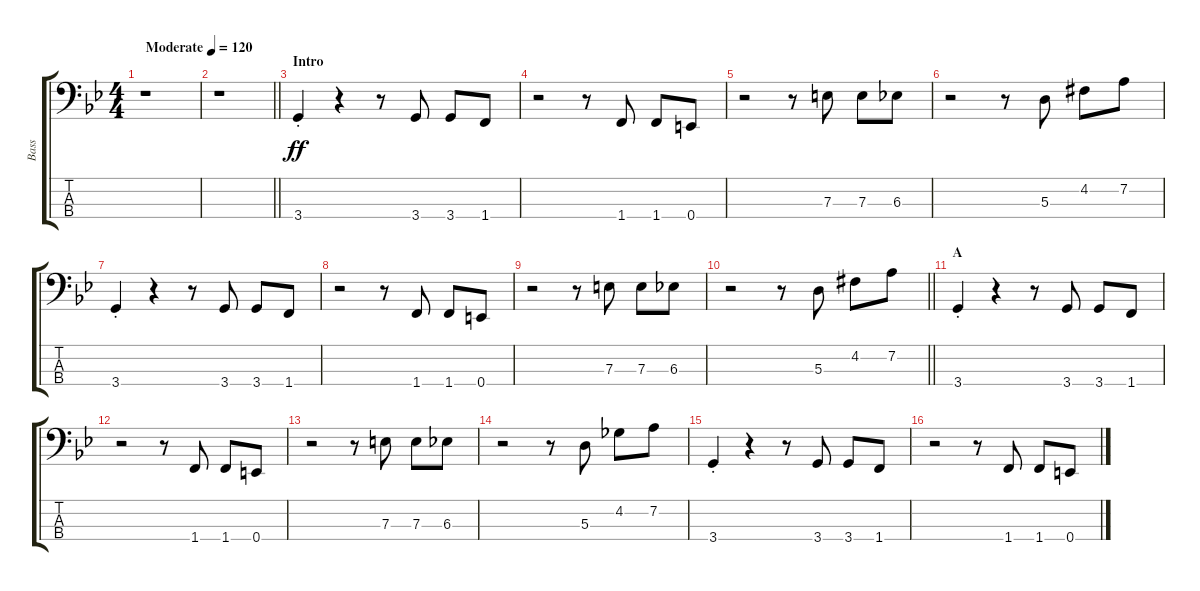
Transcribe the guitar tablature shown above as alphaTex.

\track ("Bass" "Bass") {instrument electricbasspick}
\staff {score tabs}
\tuning (G2 D2 A1 E1) {hide}
\ts (4 4)
\tempo (120 "Moderate")
\clef f4
\ks bb
r.1{dy ff instrument electricbasspick} |
\barLineRight lightlight
r.1 |
\section ("" "Intro")
3.4{st}.4 r.4 r.8 3.4.8 3.4.8 1.4.8 |
r.2 r.8 1.4.8 1.4.8 0.4.8 |
r.2 r.8 7.3.8 7.3.8 6.3.8 |
r.2 r.8 5.3.8 4.2{acc #}.8 7.2.8 |
3.4{st}.4 r.4 r.8 3.4.8 3.4.8 1.4.8 |
r.2 r.8 1.4.8 1.4.8 0.4.8 |
r.2 r.8 7.3.8 7.3.8 6.3.8 |
\barLineRight lightlight
r.2 r.8 5.3.8 4.2{acc #}.8 7.2.8 |
\section ("" "A")
3.4{st}.4 r.4 r.8 3.4.8 3.4.8 1.4.8 |
r.2 r.8 1.4.8 1.4.8 0.4.8 |
r.2 r.8 7.3.8 7.3.8 6.3.8 |
r.2 r.8 5.3.8 4.2.8 7.2.8 |
3.4{st}.4 r.4 r.8 3.4.8 3.4.8 1.4.8 |
r.2 r.8 1.4.8 1.4.8 0.4.8
